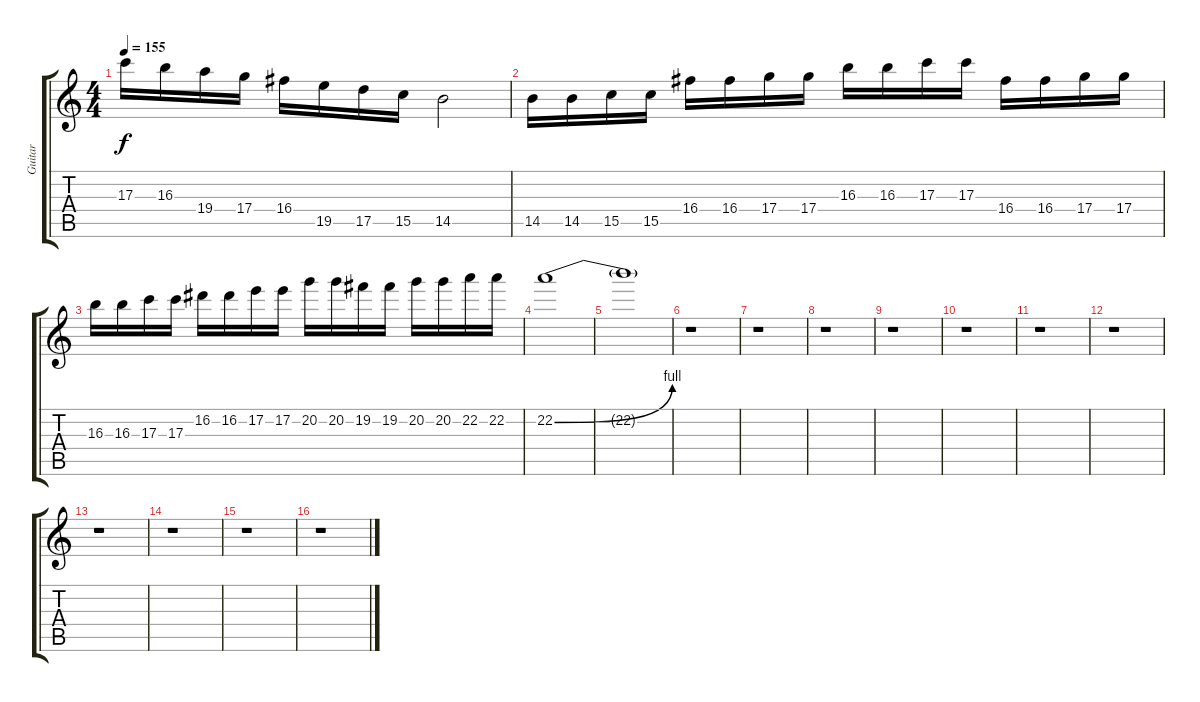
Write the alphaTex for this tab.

\track ("Guitar" "Guitar") {instrument distortionguitar}
\staff {score tabs}
\tuning (E4 B3 G3 D3 A2 E2) {hide}
\ts (4 4)
\tempo 155
\clef g2
\ks c
17.3.16{dy f} 16.3.16 19.4.16 17.4.16 16.4.16 19.5.16 17.5.16 15.5.16 14.5.2 |
14.5.16 14.5.16 15.5.16 15.5.16 16.4.16 16.4.16 17.4.16 17.4.16 16.3.16 16.3.16 17.3.16 17.3.16 16.4.16 16.4.16 17.4.16 17.4.16 |
16.3.16 16.3.16 17.3.16 17.3.16 16.2.16 16.2.16 17.2.16 17.2.16 20.2.16 20.2.16 19.2.16 19.2.16 20.2.16 20.2.16 22.2.16 22.2.16 |
22.2{be (bend 0 0 60 4)}.1{volume 8} |
22.2{t}.1 |
r.1 |
r.1 |
r.1 |
r.1 |
r.1 |
r.1 |
r.1 |
r.1 |
r.1 |
r.1 |
r.1
